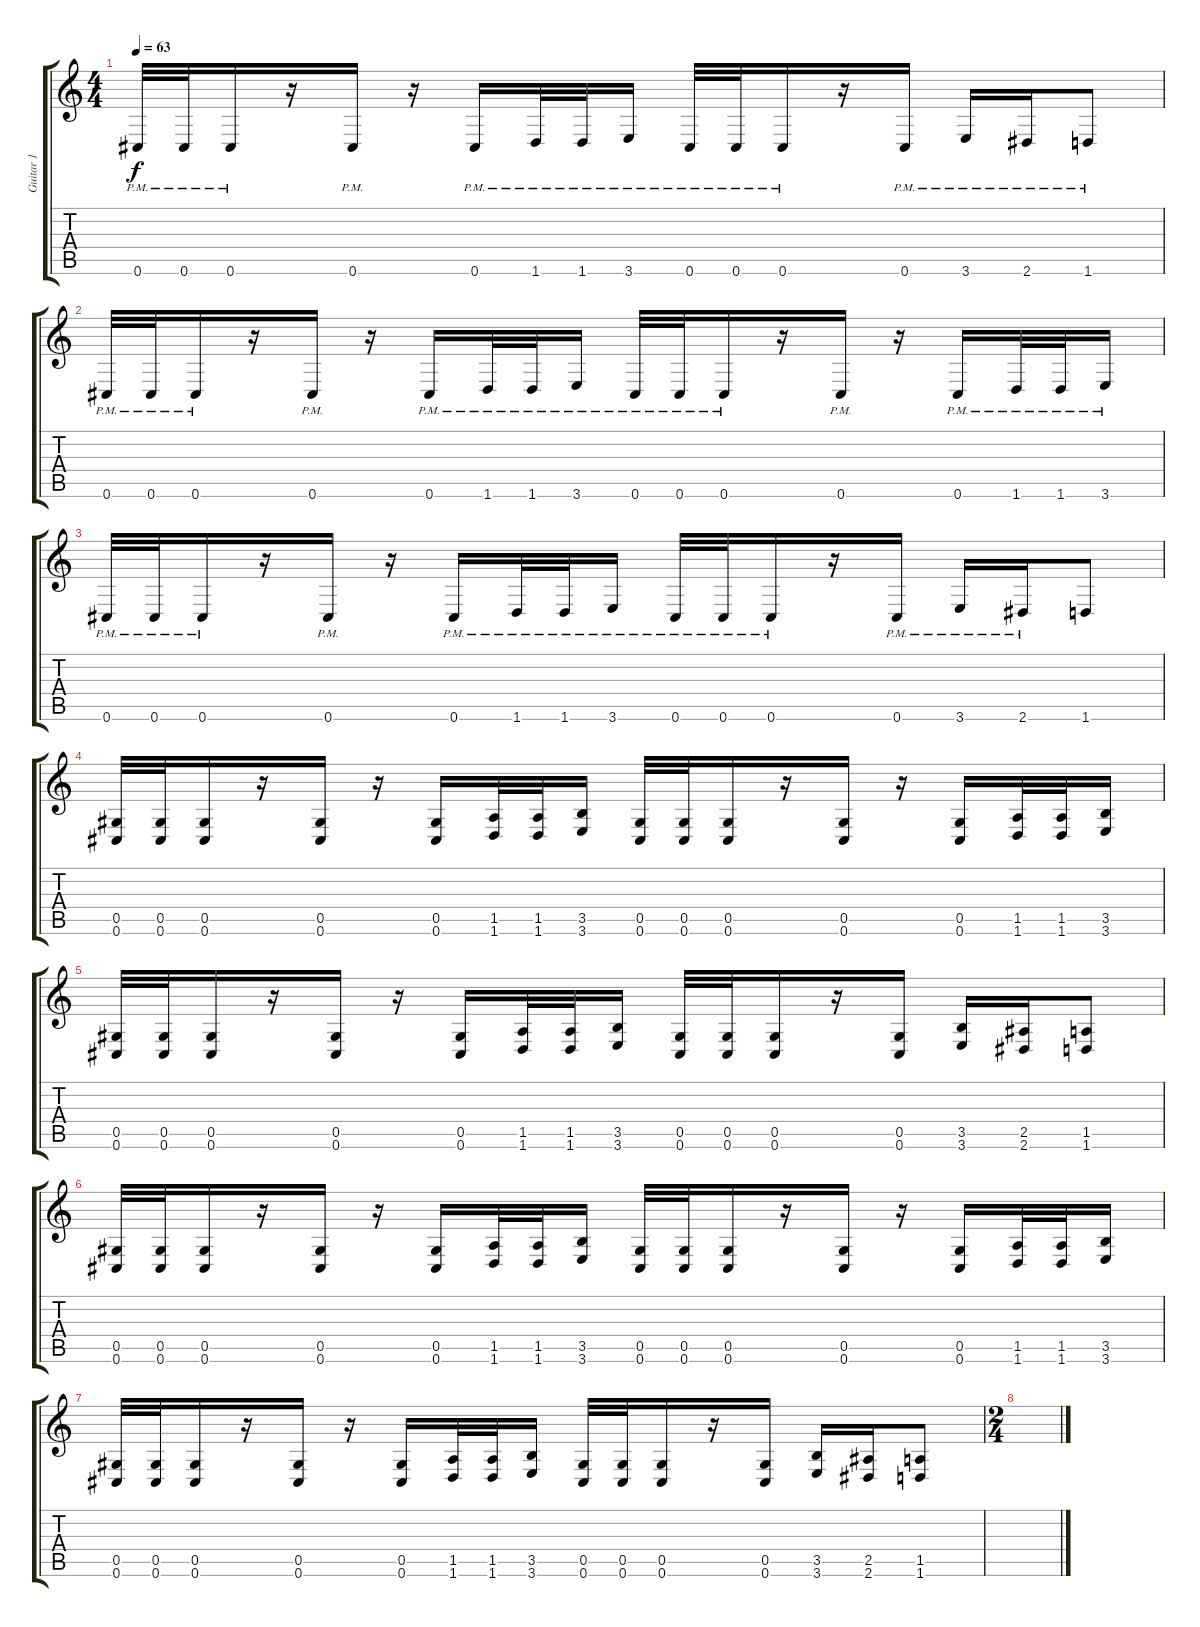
\track ("Guitar 1" "Guitar 1") {instrument distortionguitar}
\staff {score tabs}
\tuning (Eb4 Bb3 Gb3 Db3 Ab2 Db2) {hide}
\ts (4 4)
\tempo 63
\clef g2
\ks c
0.6{pm}.32{dy f} 0.6{pm}.32 0.6{pm}.16 r.16 0.6{pm}.16 r.16 0.6{pm}.16 1.6{pm}.32 1.6{pm}.32 3.6{pm}.16 0.6{pm}.32 0.6{pm}.32 0.6{pm}.16 r.16 0.6{pm}.16 3.6{pm}.16 2.6{pm}.16 1.6{pm}.8 |
0.6{pm}.32 0.6{pm}.32 0.6{pm}.16 r.16 0.6{pm}.16 r.16 0.6{pm}.16 1.6{pm}.32 1.6{pm}.32 3.6{pm}.16 0.6{pm}.32 0.6{pm}.32 0.6{pm}.16 r.16 0.6{pm}.16 r.16 0.6{pm}.16 1.6{pm}.32 1.6{pm}.32 3.6{pm}.16 |
0.6{pm}.32 0.6{pm}.32 0.6{pm}.16 r.16 0.6{pm}.16 r.16 0.6{pm}.16 1.6{pm}.32 1.6{pm}.32 3.6{pm}.16 0.6{pm}.32 0.6{pm}.32 0.6{pm}.16 r.16 0.6{pm}.16 3.6{pm}.16 2.6{pm}.16 1.6.8 |
(0.5 0.6).32 (0.5 0.6).32 (0.5 0.6).16 r.16 (0.5 0.6).16 r.16 (0.5 0.6).16 (1.5 1.6).32 (1.5 1.6).32 (3.5 3.6).16 (0.5 0.6).32 (0.5 0.6).32 (0.5 0.6).16 r.16 (0.5 0.6).16 r.16 (0.5 0.6).16 (1.5 1.6).32 (1.5 1.6).32 (3.5 3.6).16 |
(0.5 0.6).32 (0.5 0.6).32 (0.5 0.6).16 r.16 (0.5 0.6).16 r.16 (0.5 0.6).16 (1.5 1.6).32 (1.5 1.6).32 (3.5 3.6).16 (0.5 0.6).32 (0.5 0.6).32 (0.5 0.6).16 r.16 (0.5 0.6).16 (3.5 3.6).16 (2.5 2.6).16 (1.5 1.6).8 |
(0.5 0.6).32 (0.5 0.6).32 (0.5 0.6).16 r.16 (0.5 0.6).16 r.16 (0.5 0.6).16 (1.5 1.6).32 (1.5 1.6).32 (3.5 3.6).16 (0.5 0.6).32 (0.5 0.6).32 (0.5 0.6).16 r.16 (0.5 0.6).16 r.16 (0.5 0.6).16 (1.5 1.6).32 (1.5 1.6).32 (3.5 3.6).16 |
(0.5 0.6).32 (0.5 0.6).32 (0.5 0.6).16 r.16 (0.5 0.6).16 r.16 (0.5 0.6).16 (1.5 1.6).32 (1.5 1.6).32 (3.5 3.6).16 (0.5 0.6).32 (0.5 0.6).32 (0.5 0.6).16 r.16 (0.5 0.6).16 (3.5 3.6).16 (2.5 2.6).16 (1.5 1.6).8 |
\ts (2 4)
